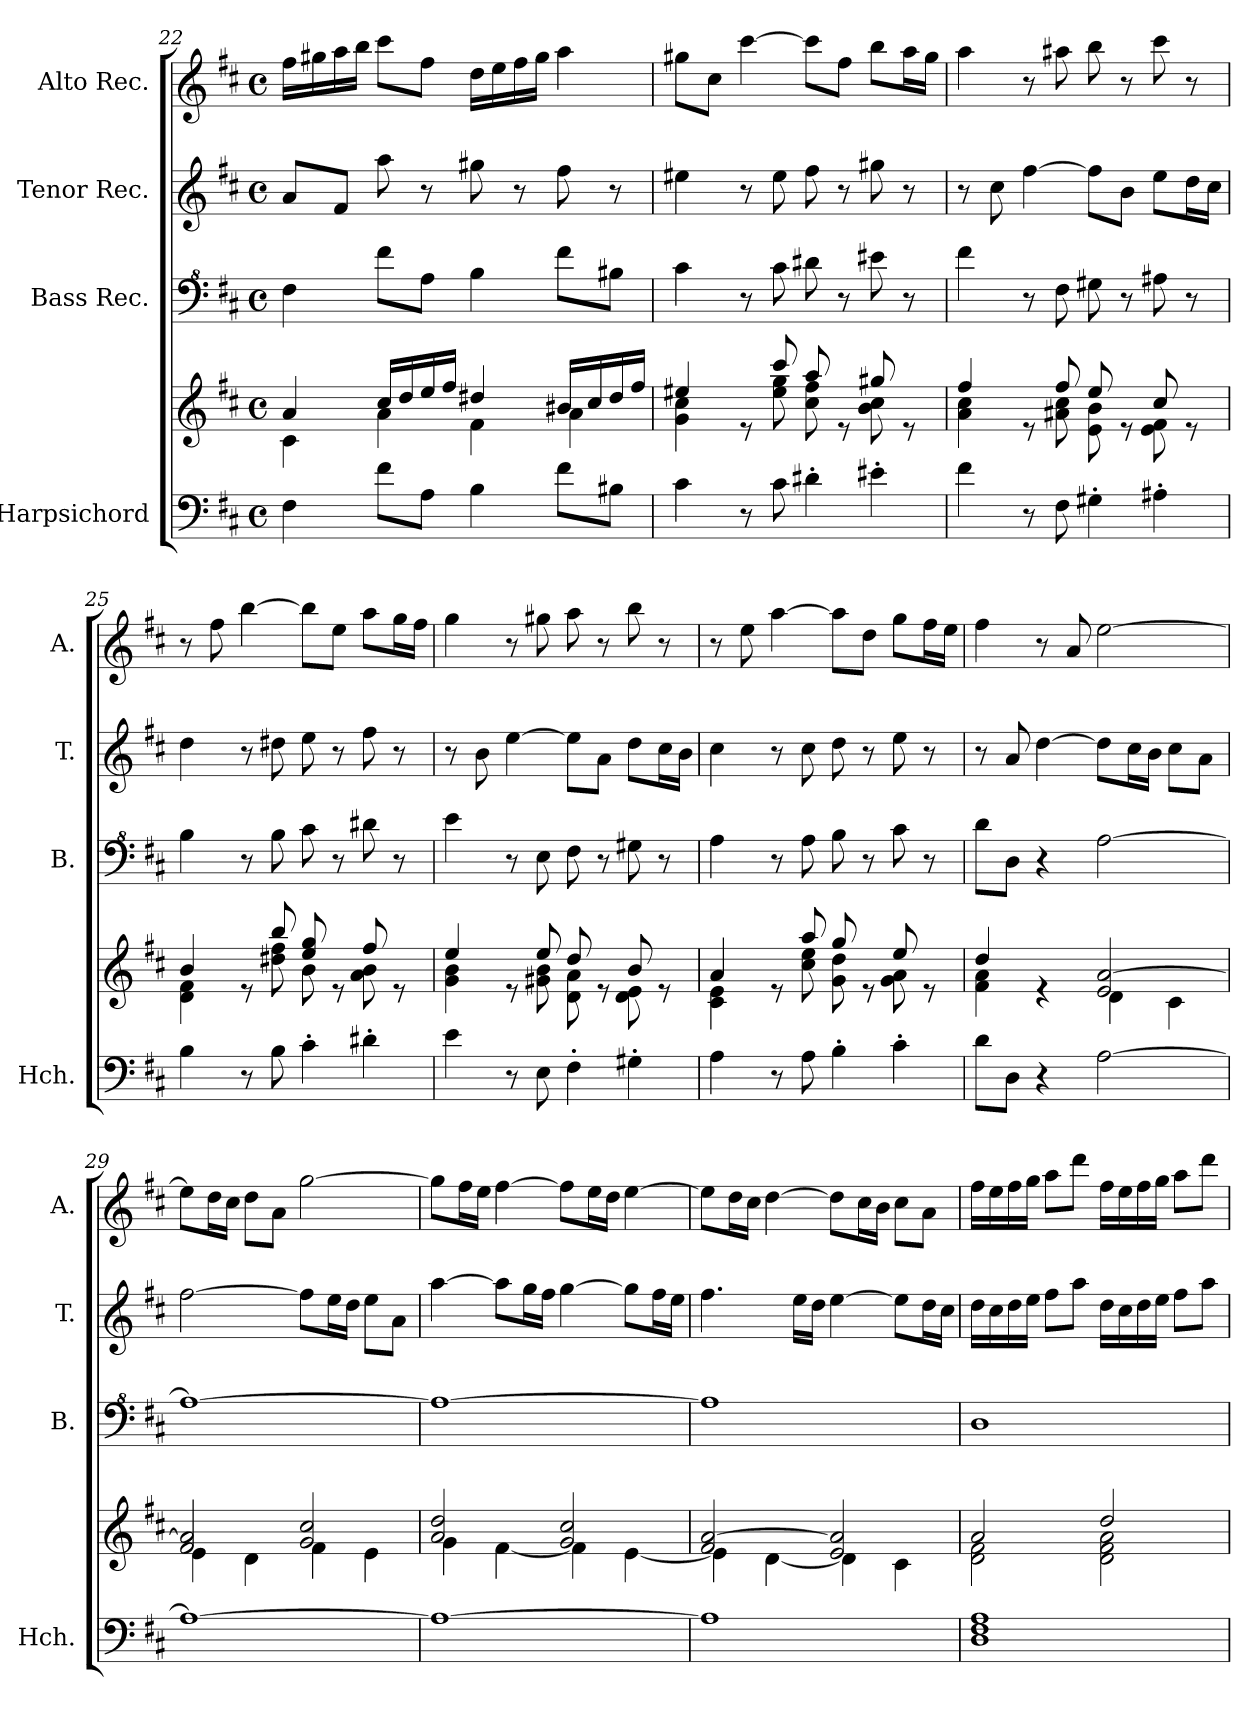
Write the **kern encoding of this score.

**kern	**kern	**kern	**kern	**kern
*part4	*part4	*part3	*part2	*part1
*staff5	*staff4	*staff3	*staff2	*staff1
*I"Harpsichord	*	*I"Bass Rec.	*I"Tenor Rec.	*I"Alto Rec.
*I'Hch.	*	*I'B.	*I'T.	*I'A.
!!LO:LB:g=z
*clefF4	*clefG2	*clefF^4	*clefG2	*clefG2
*k[f#c#]	*k[f#c#]	*k[f#c#]	*k[f#c#]	*k[f#c#]
*M4/4	*M4/4	*M4/4	*M4/4	*M4/4
*met(c)	*met(c)	*met(c)	*met(c)	*met(c)
=22	=22	=22	=22	=22
*	*^	*	*	*
4F#\	4a/	4c#\	4f#\	8a/L	16ff#\LL
.	.	.	.	.	16gg#X\
.	.	.	.	8f#/J	16aa\
.	.	.	.	.	16bb\JJ
8f#\L	16cc#/LL	4a\	8ff#\L	8aa\	8ccc#\L
.	16dd/	.	.	.	.
8A\J	16ee/	.	8a\J	8r	8ff#\J
.	16ff#/JJ	.	.	.	.
4B\	4dd#X/	4f#\	4b\	8gg#X\	16dd\LL
.	.	.	.	.	16ee\
.	.	.	.	8r	16ff#\
.	.	.	.	.	16gg#\JJ
8f#\L	16b#X/LL	4a\	8ff#\L	8ff#\	4aa\
.	16cc#/	.	.	.	.
8B#X\J	16dd#/	.	8b#X\J	8r	.
.	16ff#/JJ	.	.	.	.
=23	=23	=23	=23	=23	=23
4c#\	4ee#X/	4g\ 4cc#\	4cc#\	4ee#X\	8gg#X\L
.	.	.	.	.	8cc#\J
8r	8re	8ryy	8r	8r	[4ccc#\
8c#\	8ccc#/	8ee#\ 8gg\	8cc#\	8ee#\	.
4d#X'\	8aa/	8cc#\ 8ff#\	8dd#X\	8ff#\	8ccc#\L]
.	8re	8ryy	8r	8r	8ff#\J
4e#X'\	8gg#X/	8b\ 8cc#\	8ee#X\	8gg#X\	8bb\L
.	8re	8ryy	8r	8r	16aa\L
.	.	.	.	.	16gg#\JJ
=24	=24	=24	=24	=24	=24
4f#\	4ff#/	4a\ 4cc#\	4ff#\	8r	4aa\
.	.	.	.	8cc#\	.
8r	8re	8ryy	8r	[4ff#\	8r
8F#\	8ff#/	8a#X\ 8cc#\	8f#\	.	8aa#X\
4G#X'\	8ee/	8e\ 8b\	8g#X\	8ff#\L]	8bb\
.	8re	8ryy	8r	8b\J	8r
4A#X'\	8cc#/	8e\ 8f#\	8a#X\	8ee\L	8ccc#\
.	8re	8ryy	8r	16dd\L	8r
.	.	.	.	16cc#\JJ	.
=25	=25	=25	=25	=25	=25
4B\	4b/	4d\ 4f#\	4b\	4dd\	8r
.	.	.	.	.	8ff#\
8r	8re	8ryy	8r	8r	[4bb\
8B\	8bb/	8dd#X\ 8ff#\	8b\	8dd#X\	.
4c#'\	8ee/ 8gg/	8b\	8cc#\	8ee\	8bb\L]
.	8re	8ryy	8r	8r	8ee\J
4d#X'\	8ff#/	8a\ 8b\	8dd#X\	8ff#\	8aa\L
.	8re	8ryy	8r	8r	16gg\L
.	.	.	.	.	16ff#\JJ
=26	=26	=26	=26	=26	=26
4e\	4ee/	4g\ 4b\	4ee\	8r	4gg\
.	.	.	.	8b\	.
8r	8re	8ryy	8r	[4ee\	8r
8E\	8ee/	8g#X\ 8b\	8e\	.	8gg#X\
4F#'\	8dd/	8d\ 8a\	8f#\	8ee\L]	8aa\
.	8re	8ryy	8r	8a\J	8r
4G#X'\	8d\ 8e\	8b/	8g#X\	8dd\L	8bb\
.	8re	8ryy	8r	16cc#\L	8r
.	.	.	.	16b\JJ	.
!!LO:PB:g=z
=27	=27	=27	=27	=27	=27
4A\	4a/	4c#\ 4e\	4a\	4cc#\	8r
.	.	.	.	.	8ee\
8r	8re	8ryy	8r	8r	[4aa\
8A\	8aa/	8cc#\ 8ee\	8a\	8cc#\	.
4B'\	8gg/	8g\ 8dd\	8b\	8dd\	8aa\L]
.	8re	8ryy	8r	8r	8dd\J
4c#'\	8ee/	8g\ 8a\	8cc#\	8ee\	8gg\L
.	8re	8ryy	8r	8r	16ff#\L
.	.	.	.	.	16ee\JJ
=28	=28	=28	=28	=28	=28
8d\L	4dd/	4f#\ 4a\	8dd\L	8r	4ff#\
8D\J	.	.	8d\J	8a/	.
4r	4re	4ryy	4r	[4dd\	8r
.	.	.	.	.	8a/
[2A\	2e/ [2a/	4d\	[2a\	8dd\L]	[2ee\
.	.	.	.	16cc#\L	.
.	.	.	.	16b\JJ	.
.	.	4c#\	.	8cc#\L	.
.	.	.	.	8a\J	.
=29	=29	=29	=29	=29	=29
1A_	2f#/ 2a/]	4e\	1a_	[2ff#\	8ee\L]
.	.	.	.	.	16dd\L
.	.	.	.	.	16cc#\JJ
.	.	4d\	.	.	8dd\L
.	.	.	.	.	8a\J
.	2g/ 2cc#/	4f#\	.	8ff#\L]	[2gg\
.	.	.	.	16ee\L	.
.	.	.	.	16dd\JJ	.
.	.	4e\	.	8ee\L	.
.	.	.	.	8a\J	.
=30	=30	=30	=30	=30	=30
1A_	2a/ 2dd/	4g\	1a_	[4aa\	8gg\L]
.	.	.	.	.	16ff#\L
.	.	.	.	.	16ee\JJ
.	.	[4f#\	.	8aa\L]	[4ff#\
.	.	.	.	16gg\L	.
.	.	.	.	16ff#\JJ	.
.	2g/ 2cc#/	4f#\]	.	[4gg\	8ff#\L]
.	.	.	.	.	16ee\L
.	.	.	.	.	16dd\JJ
.	.	[4e\	.	8gg\L]	[4ee\
.	.	.	.	16ff#\L	.
.	.	.	.	16ee\JJ	.
=31	=31	=31	=31	=31	=31
1A]	2f#/ [2a/	4e\]	1a]	4.ff#\	8ee\L]
.	.	.	.	.	16dd\L
.	.	.	.	.	16cc#\JJ
.	.	[4d\	.	.	[4dd\
.	.	.	.	16ee\LL	.
.	.	.	.	16dd\JJ	.
.	2e/ 2a/]	4d\]	.	[4ee\	8dd\L]
.	.	.	.	.	16cc#\L
.	.	.	.	.	16b\JJ
.	.	4c#\	.	8ee\L]	8cc#\L
.	.	.	.	16dd\L	8a\J
.	.	.	.	16cc#\JJ	.
=32	=32	=32	=32	=32	=32
1D 1F# 1A	2a/	2d\ 2f#\	1d	16dd\LL	16ff#\LL
.	.	.	.	16cc#\	16ee\
.	.	.	.	16dd\	16ff#\
.	.	.	.	16ee\JJ	16gg\JJ
.	.	.	.	8ff#\L	8aa\L
.	.	.	.	8aa\J	8ddd\J
.	2dd/	2d\ 2f#\ 2a\	.	16dd\LL	16ff#\LL
.	.	.	.	16cc#\	16ee\
.	.	.	.	16dd\	16ff#\
.	.	.	.	16ee\JJ	16gg\JJ
.	.	.	.	8ff#\L	8aa\L
.	.	.	.	8aa\J	8ddd\J
*	*v	*v	*	*	*
=	=	=	=	=
*-	*-	*-	*-	*-
